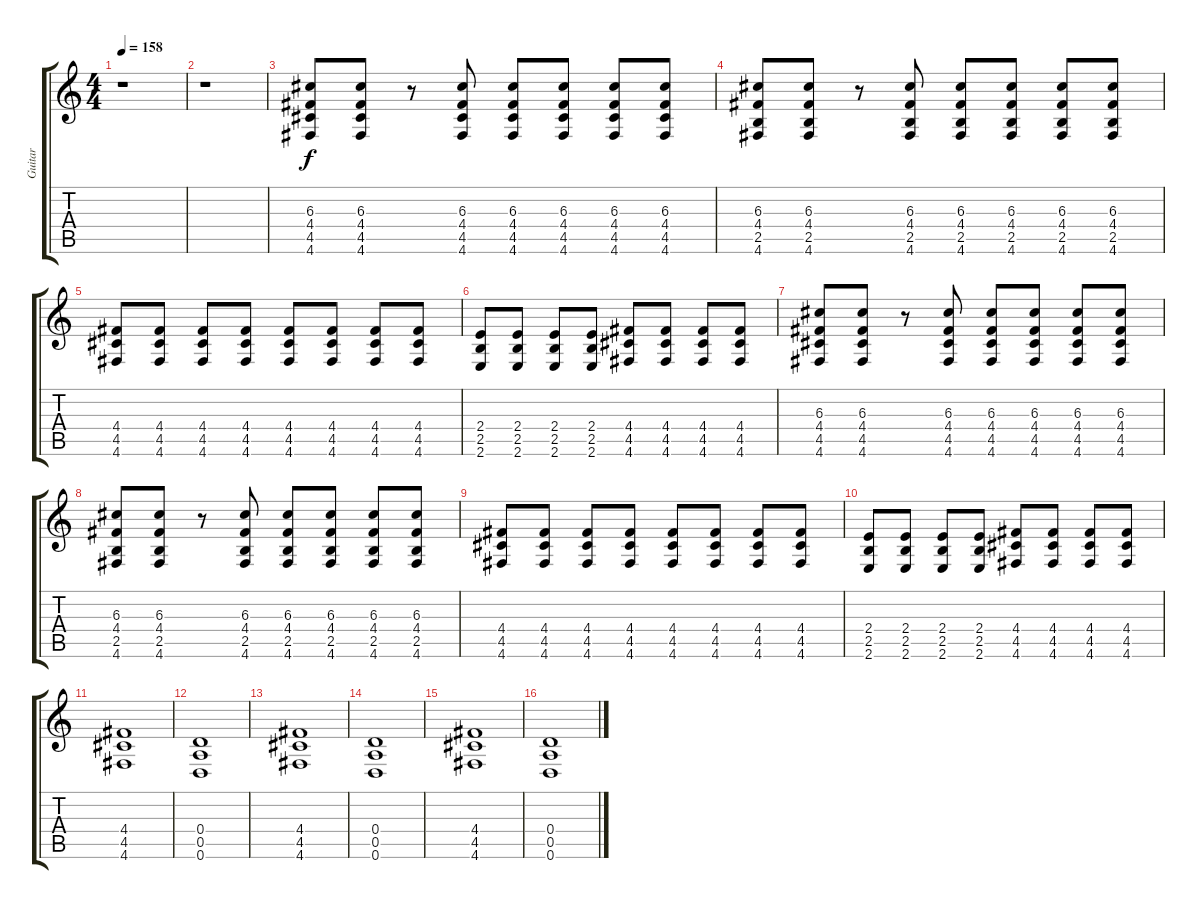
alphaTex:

\track ("Guitar" "Guitar") {instrument distortionguitar}
\staff {score tabs}
\tuning (E4 B3 G3 D3 A2 D2) {hide}
\ts (4 4)
\tempo 158
\clef g2
\ks c
r.1{dy f} |
r.1 |
(6.3 4.4 4.5 4.6).8 (6.3 4.4 4.5 4.6).8 r.8 (6.3 4.4 4.5 4.6).8 (6.3 4.4 4.5 4.6).8 (6.3 4.4 4.5 4.6).8 (6.3 4.4 4.5 4.6).8 (6.3 4.4 4.5 4.6).8 |
(6.3 4.4 2.5 4.6).8 (6.3 4.4 2.5 4.6).8 r.8 (6.3 4.4 2.5 4.6).8 (6.3 4.4 2.5 4.6).8 (6.3 4.4 2.5 4.6).8 (6.3 4.4 2.5 4.6).8 (6.3 4.4 2.5 4.6).8 |
(4.4 4.5 4.6).8 (4.4 4.5 4.6).8 (4.4 4.5 4.6).8 (4.4 4.5 4.6).8 (4.4 4.5 4.6).8 (4.4 4.5 4.6).8 (4.4 4.5 4.6).8 (4.4 4.5 4.6).8 |
(2.4 2.5 2.6).8 (2.4 2.5 2.6).8 (2.4 2.5 2.6).8 (2.4 2.5 2.6).8 (4.4 4.5 4.6).8 (4.4 4.5 4.6).8 (4.4 4.5 4.6).8 (4.4 4.5 4.6).8 |
(6.3 4.4 4.5 4.6).8 (6.3 4.4 4.5 4.6).8 r.8 (6.3 4.4 4.5 4.6).8 (6.3 4.4 4.5 4.6).8 (6.3 4.4 4.5 4.6).8 (6.3 4.4 4.5 4.6).8 (6.3 4.4 4.5 4.6).8 |
(6.3 4.4 2.5 4.6).8 (6.3 4.4 2.5 4.6).8 r.8 (6.3 4.4 2.5 4.6).8 (6.3 4.4 2.5 4.6).8 (6.3 4.4 2.5 4.6).8 (6.3 4.4 2.5 4.6).8 (6.3 4.4 2.5 4.6).8 |
(4.4 4.5 4.6).8 (4.4 4.5 4.6).8 (4.4 4.5 4.6).8 (4.4 4.5 4.6).8 (4.4 4.5 4.6).8 (4.4 4.5 4.6).8 (4.4 4.5 4.6).8 (4.4 4.5 4.6).8 |
(2.4 2.5 2.6).8 (2.4 2.5 2.6).8 (2.4 2.5 2.6).8 (2.4 2.5 2.6).8 (4.4 4.5 4.6).8 (4.4 4.5 4.6).8 (4.4 4.5 4.6).8 (4.4 4.5 4.6).8 |
(4.4 4.5 4.6).1 |
(0.4 0.5 0.6).1 |
(4.4 4.5 4.6).1 |
(0.4 0.5 0.6).1 |
(4.4 4.5 4.6).1 |
(0.4 0.5 0.6).1
